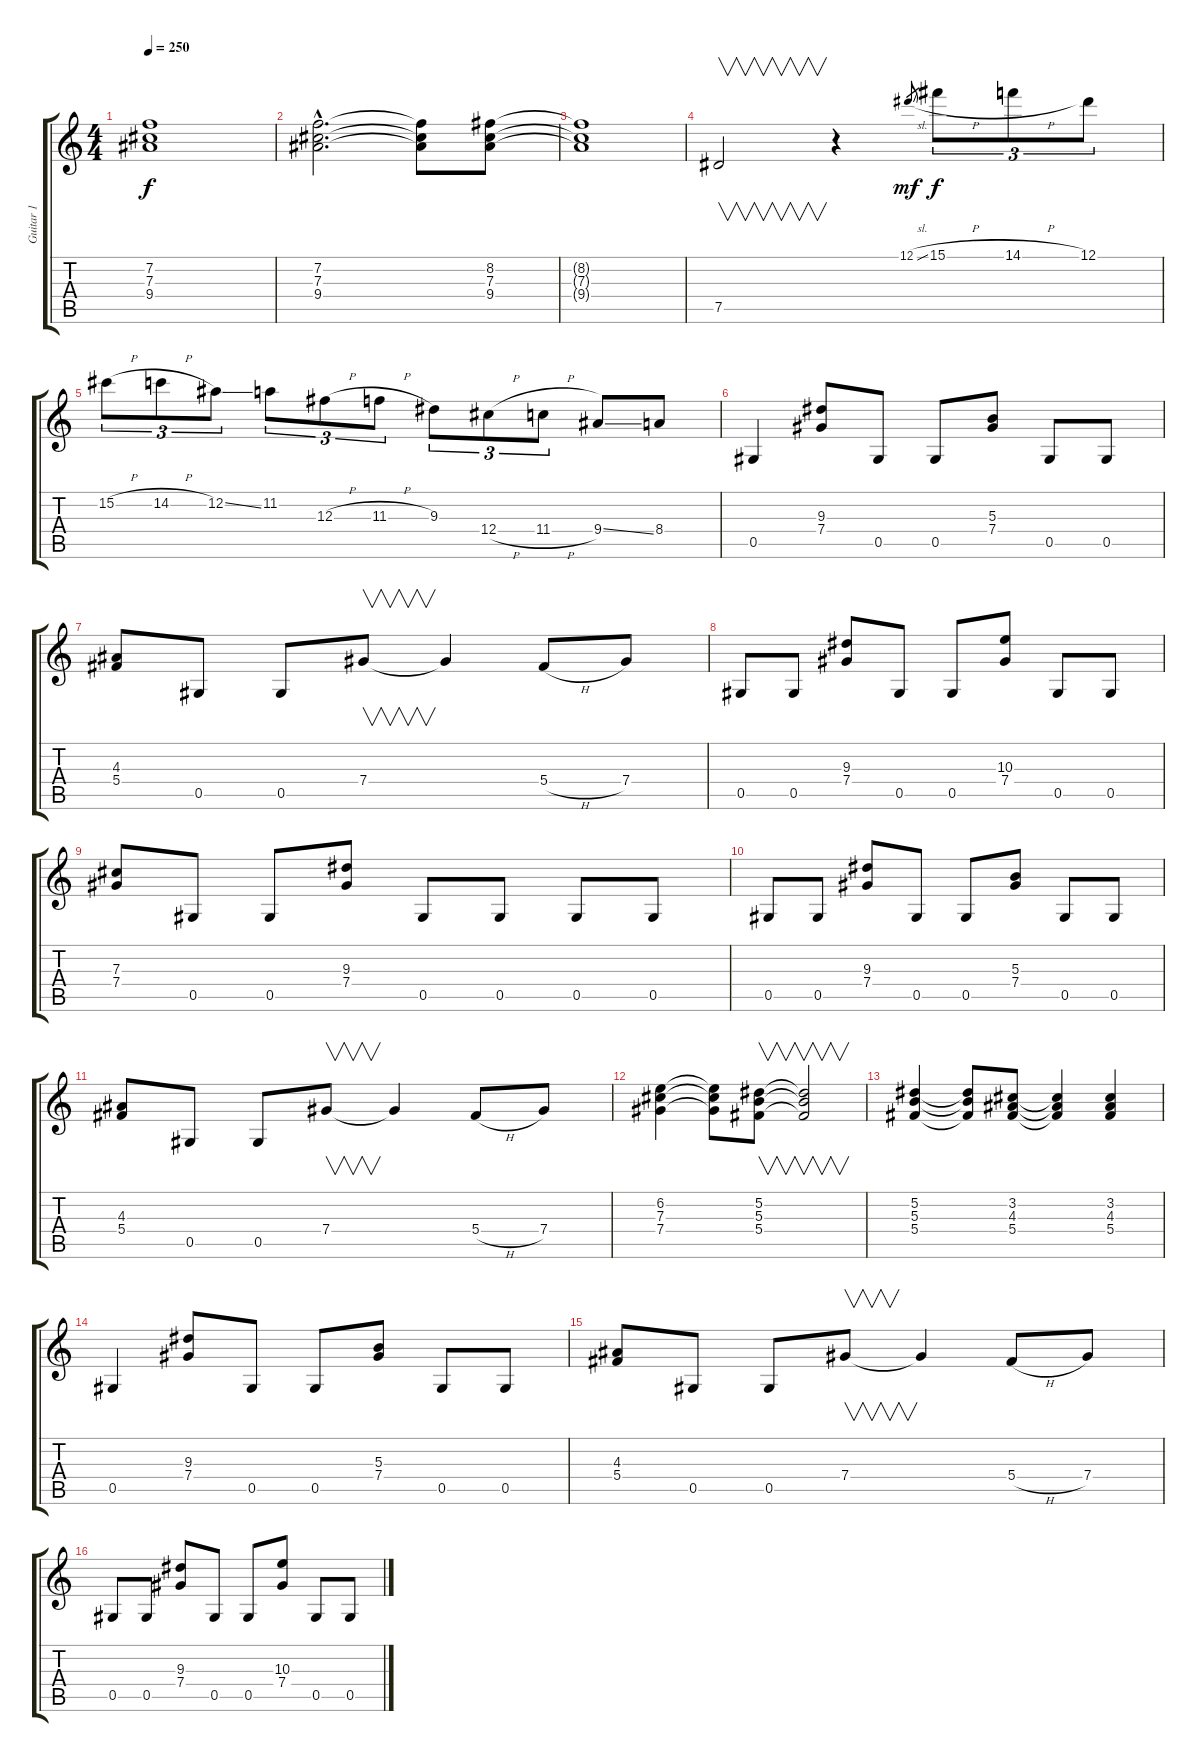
\track ("Guitar 1" "Guitar 1") {instrument overdrivenguitar}
\staff {score tabs}
\tuning (Eb4 Bb3 Gb3 Db3 Ab2 Eb2) {hide}
\ts (4 4)
\tempo 250
\clef g2
\ks c
(7.2{t} 7.3{t} 9.4{t}).1{dy f} |
(7.2{hac} 7.3{hac} 9.4{hac}).2{d} (7.2{t} 7.3{t} 9.4{t}).8 (8.2 7.3 9.4).8 |
(8.2{t} 7.3{t} 9.4{t}).1 |
7.5.2{v} r.4 12.1{sl}.8{gr dy mf} 15.1{h}.8{tu (3 2) dy f} 14.1{h}.8{tu (3 2)} 12.1.8{tu (3 2)} |
15.2{h}.8{tu (3 2)} 14.2{h}.8{tu (3 2)} 12.2{ss}.8{tu (3 2)} 11.2.8{tu (3 2)} 12.3{h}.8{tu (3 2)} 11.3{h}.8{tu (3 2)} 9.3.8{tu (3 2)} 12.4{h}.8{tu (3 2)} 11.4{h}.8{tu (3 2)} 9.4{ss}.8 8.4.8 |
0.5.4 (9.3 7.4).8 0.5.8 0.5.8 (5.3 7.4).8 0.5.8 0.5.8 |
(4.3 5.4).8 0.5.8 0.5.8 7.4.8{v} 7.4{t}.4 5.4{h}.8 7.4.8 |
0.5.8 0.5.8 (9.3 7.4).8 0.5.8 0.5.8 (10.3 7.4).8 0.5.8 0.5.8 |
(7.3 7.4).8 0.5.8 0.5.8 (9.3 7.4).8 0.5.8 0.5.8 0.5.8 0.5.8 |
0.5.8 0.5.8 (9.3 7.4).8 0.5.8 0.5.8 (5.3 7.4).8 0.5.8 0.5.8 |
(4.3 5.4).8 0.5.8 0.5.8 7.4.8{v} 7.4{t}.4 5.4{h}.8 7.4.8 |
(6.2 7.3 7.4).4 (6.2{t} 7.3{t} 7.4{t}).8 (5.2 5.3 5.4).8{v} (5.2{t} 5.3{t} 5.4{t}).2{v} |
(5.2 5.3 5.4).4 (5.2{t} 5.3{t} 5.4{t}).8 (3.2 4.3 5.4).8 (3.2{t} 4.3{t} 5.4{t}).4 (3.2 4.3 5.4).4 |
0.5.4 (9.3 7.4).8 0.5.8 0.5.8 (5.3 7.4).8 0.5.8 0.5.8 |
(4.3 5.4).8 0.5.8 0.5.8 7.4.8{v} 7.4{t}.4 5.4{h}.8 7.4.8 |
0.5.8 0.5.8 (9.3 7.4).8 0.5.8 0.5.8 (10.3 7.4).8 0.5.8 0.5.8
